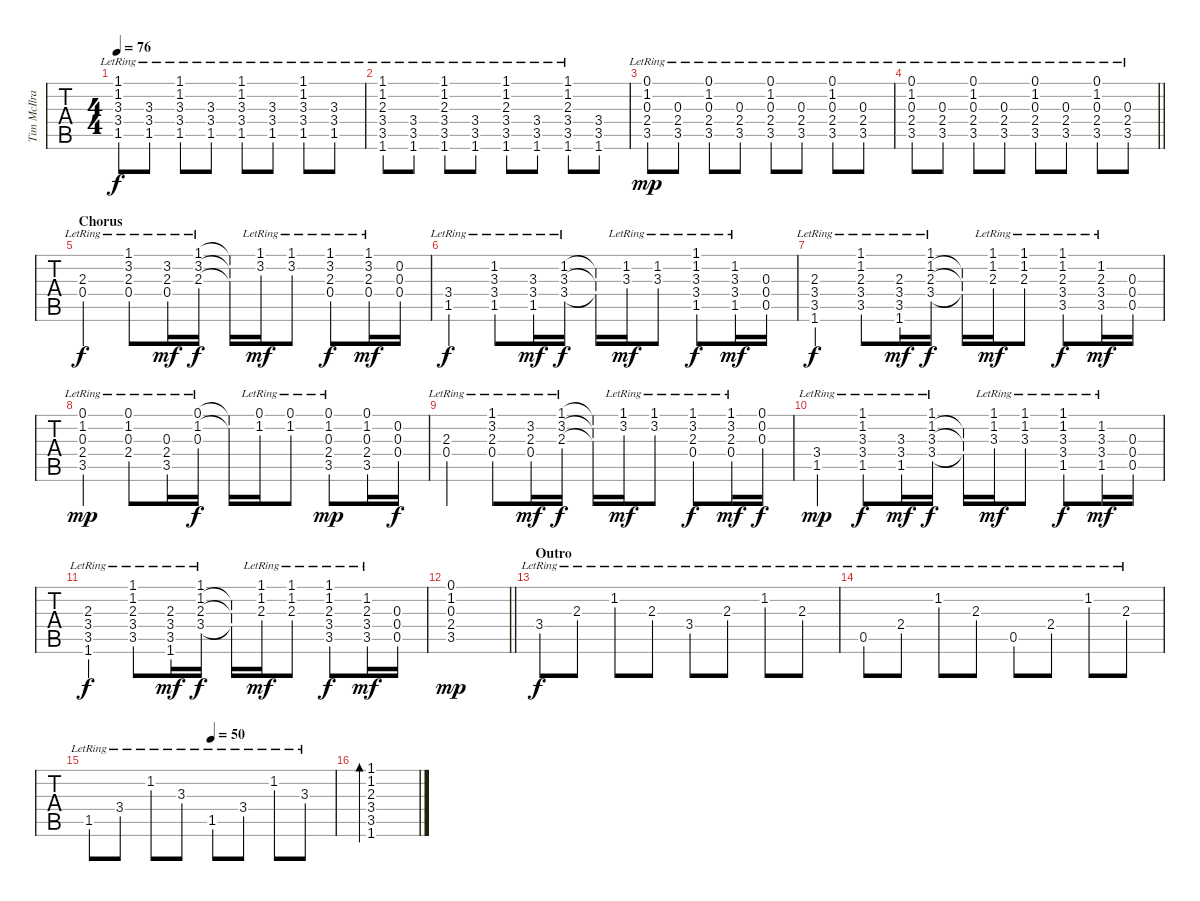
\track ("Tim McIlrath - Acoustic Guitar" "Tim McIlra") {instrument acousticguitarsteel}
\staff {tabs}
\tuning (Eb4 Bb3 Gb3 Db3 Ab2 Eb2) {hide}
\ts (4 4)
\tempo 76
\clef g2
\ks e
(1.1{lr} 1.2{lr} 3.3{lr} 3.4{lr} 1.5{lr}).8{dy f} (3.3 3.4{lr} 1.5{lr}).8 (1.1{lr} 1.2{lr} 3.3{lr} 3.4{lr} 1.5{lr}).8 (3.3 3.4{lr} 1.5{lr}).8 (1.1{lr} 1.2{lr} 3.3{lr} 3.4{lr} 1.5{lr}).8 (3.3 3.4{lr} 1.5{lr}).8 (1.1{lr} 1.2{lr} 3.3{lr} 3.4{lr} 1.5{lr}).8 (3.3{lr} 3.4{lr} 1.5{lr}).8 |
(1.1{lr} 1.2{lr} 2.3{lr} 3.4{lr} 3.5{lr} 1.6{lr}).8 (3.4{lr} 3.5{lr} 1.6{lr}).8 (1.1{lr} 1.2{lr} 2.3{lr} 3.4{lr} 3.5{lr} 1.6{lr}).8 (3.4{lr} 3.5{lr} 1.6{lr}).8 (1.1{lr} 1.2{lr} 2.3{lr} 3.4{lr} 3.5{lr} 1.6{lr}).8 (3.4{lr} 3.5{lr} 1.6{lr}).8 (1.1{lr} 1.2{lr} 2.3{lr} 3.4{lr} 3.5{lr} 1.6{lr}).8 (3.4 3.5 1.6).8 |
(0.1{lr} 1.2{lr} 0.3{lr} 2.4 3.5{lr}).8{dy mp volume 13} (0.3{lr} 2.4 3.5{lr}).8 (0.1{lr} 1.2{lr} 0.3{lr} 2.4 3.5{lr}).8 (0.3{lr} 2.4 3.5{lr}).8 (0.1{lr} 1.2{lr} 0.3{lr} 2.4 3.5{lr}).8 (0.3{lr} 2.4 3.5{lr}).8 (0.1{lr} 1.2{lr} 0.3{lr} 2.4 3.5{lr}).8 (0.3{lr} 2.4 3.5{lr}).8 |
\barLineRight lightlight
(0.1{lr} 1.2{lr} 0.3{lr} 2.4 3.5{lr}).8 (0.3{lr} 2.4 3.5{lr}).8 (0.1{lr} 1.2{lr} 0.3{lr} 2.4 3.5{lr}).8 (0.3{lr} 2.4 3.5{lr}).8 (0.1{lr} 1.2{lr} 0.3{lr} 2.4 3.5{lr}).8 (0.3{lr} 2.4 3.5{lr}).8 (0.1{lr} 1.2{lr} 0.3{lr} 2.4 3.5{lr}).8 (0.3{lr} 2.4 3.5{lr}).8 |
\section ("" "Chorus")
(2.3{lr} 0.4{lr}).4{dy f} (1.1{lr} 3.2{lr} 2.3{lr} 0.4{lr}).8 (3.2{lr} 2.3{lr} 0.4{lr}).16{dy mf} (1.1{lr} 3.2{lr} 2.3{lr}).16{dy f} (1.1{t} 3.2{t} 2.3{t}).16 (1.1{lr} 3.2{lr}).16{dy mf} (1.1{lr} 3.2{lr}).8 (1.1{lr} 3.2{lr} 2.3{lr} 0.4{lr}).8{dy f} (1.1{lr} 3.2{lr} 2.3{lr} 0.4{lr}).16{dy mf} (0.2 0.3 0.4).16 |
(3.4{lr} 1.5{lr}).4{dy f} (1.2{lr} 3.3{lr} 3.4{lr} 1.5{lr}).8 (3.3{lr} 3.4{lr} 1.5{lr}).16{dy mf} (1.2{lr} 3.3{lr} 3.4{lr}).16{dy f} (1.2{t} 3.3{t} 3.4{t}).16 (1.2{lr} 3.3{lr}).16{dy mf} (1.2{lr} 3.3{lr}).8 (1.1 1.2{lr} 3.3{lr} 3.4{lr} 1.5{lr}).8{dy f} (1.2{lr} 3.3{lr} 3.4{lr} 1.5{lr}).16{dy mf} (0.3 0.4 0.5).16 |
(2.3 3.4{lr} 3.5{lr} 1.6).4{dy f} (1.1 1.2{lr} 2.3{lr} 3.4{lr} 3.5{lr}).8 (2.3{lr} 3.4{lr} 3.5{lr} 1.6).16{dy mf} (1.1 1.2{lr} 2.3{lr} 3.4{lr}).16{dy f} (1.2{t} 2.3{t} 3.4{t}).16 (1.1 1.2{lr} 2.3{lr}).16{dy mf} (1.1 1.2{lr} 2.3{lr}).8 (1.1 1.2{lr} 2.3{lr} 3.4{lr} 3.5{lr}).8{dy f} (1.2{lr} 2.3{lr} 3.4{lr} 3.5{lr}).16{dy mf} (0.3 0.4 0.5).16 |
(0.1{lr} 1.2{lr} 0.3{lr} 2.4 3.5{lr}).4{dy mp} (0.1{lr} 1.2{lr} 0.3{lr} 2.4).8 (0.3{lr} 2.4 3.5{lr}).16 (0.1{lr} 1.2{lr} 0.3{lr}).16{dy f} (0.1{t} 1.2{t}).16 (0.1{lr} 1.2{lr}).16 (0.1{lr} 1.2{lr}).8 (0.1{lr} 1.2{lr} 0.3{lr} 2.4 3.5{lr}).8{dy mp} (0.1 1.2 0.3 2.4 3.5).16 (0.2 0.3 0.4).16{dy f} |
(2.3{lr} 0.4{lr}).4 (1.1 3.2{lr} 2.3{lr} 0.4{lr}).8 (3.2 2.3{lr} 0.4{lr}).16{dy mf} (1.1 3.2{lr} 2.3{lr}).16{dy f} (1.1{t} 3.2{t} 2.3{t}).16 (1.1 3.2{lr}).16{dy mf} (1.1 3.2{lr}).8 (1.1 3.2{lr} 2.3{lr} 0.4{lr}).8{dy f} (1.1 3.2{lr} 2.3{lr} 0.4{lr}).16{dy mf} (0.1 0.2 0.3).16{dy f} |
(3.4 1.5{lr}).4{dy mp} (1.1 1.2{lr} 3.3{lr} 3.4{lr} 1.5{lr}).8{dy f} (3.3{lr} 3.4{lr} 1.5{lr}).16{dy mf} (1.1 1.2{lr} 3.3{lr} 3.4{lr}).16{dy f} (1.2{t} 3.3{t} 3.4{t}).16 (1.1 1.2{lr} 3.3{lr}).16{dy mf} (1.1 1.2{lr} 3.3{lr}).8 (1.1 1.2{lr} 3.3{lr} 3.4{lr} 1.5{lr}).8{dy f} (1.2{lr} 3.3{lr} 3.4{lr} 1.5{lr}).16{dy mf} (0.3 0.4 0.5).16 |
(2.3 3.4{lr} 3.5{lr} 1.6).4{dy f} (1.1 1.2{lr} 2.3{lr} 3.4{lr} 3.5{lr}).8 (2.3{lr} 3.4{lr} 3.5{lr} 1.6).16{dy mf} (1.1 1.2{lr} 2.3{lr} 3.4{lr}).16{dy f} (1.2{t} 2.3{t} 3.4{t}).16 (1.1 1.2{lr} 2.3{lr}).16{dy mf} (1.1 1.2{lr} 2.3{lr}).8 (1.1 1.2{lr} 2.3{lr} 3.4{lr} 3.5{lr}).8{dy f} (1.2{lr} 2.3{lr} 3.4{lr} 3.5{lr}).16{dy mf} (0.3 0.4 0.5).16 |
\barLineRight lightlight
(0.1 1.2 0.3 2.4 3.5).1{dy mp} |
\section ("" "Outro")
3.4{lr}.8{dy f} 2.3{lr}.8 1.2{lr}.8 2.3{lr}.8 3.4{lr}.8 2.3{lr}.8 1.2{lr}.8 2.3{lr}.8 |
0.5{lr}.8 2.4{lr}.8 1.2{lr}.8 2.3{lr}.8 0.5{lr}.8 2.4{lr}.8 1.2{lr}.8 2.3{lr}.8 |
\tempo (50 0.5)
1.5{lr}.8 3.4{lr}.8 1.2{lr}.8 3.3{lr}.8 1.5{lr}.8 3.4{lr}.8 1.2{lr}.8 3.3{lr}.8 |
(1.1 1.2 2.3 3.4 3.5 1.6).1{bd 120}
